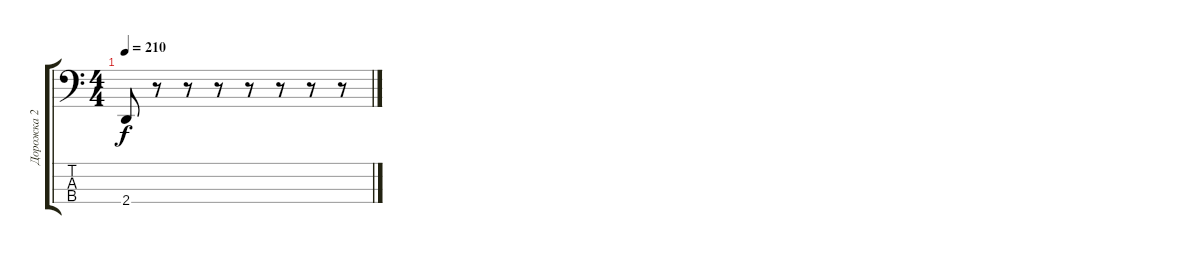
\track ("Дорожка 2" "Дорожка 2") {instrument electricbassfinger}
\staff {score tabs}
\tuning (F2 C2 G1 C1) {hide}
\ts (4 4)
\tempo 210
\clef f4
\ks c
2.4{t}.8{dy f} r.8 r.8 r.8 r.8 r.8 r.8 r.8
